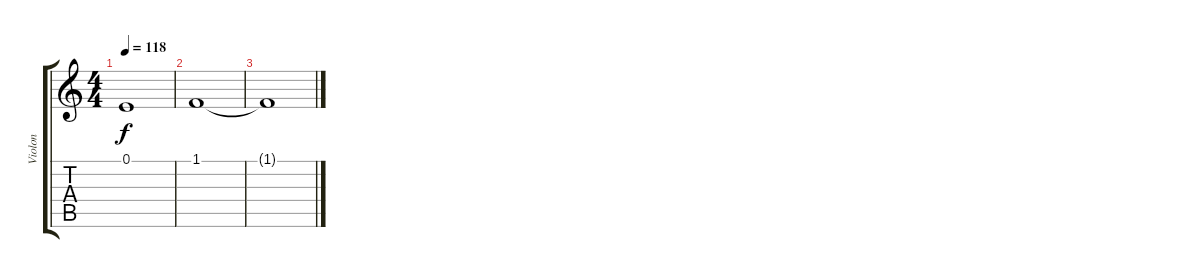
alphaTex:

\track ("Violon" "Violon") {instrument stringensemble1}
\staff {score tabs}
\tuning (E4 B3 G3 D3 A2 E2) {hide}
\ts (4 4)
\tempo 118
\clef g2
\ks c
0.1.1{dy f} |
1.1.1 |
1.1{t}.1
